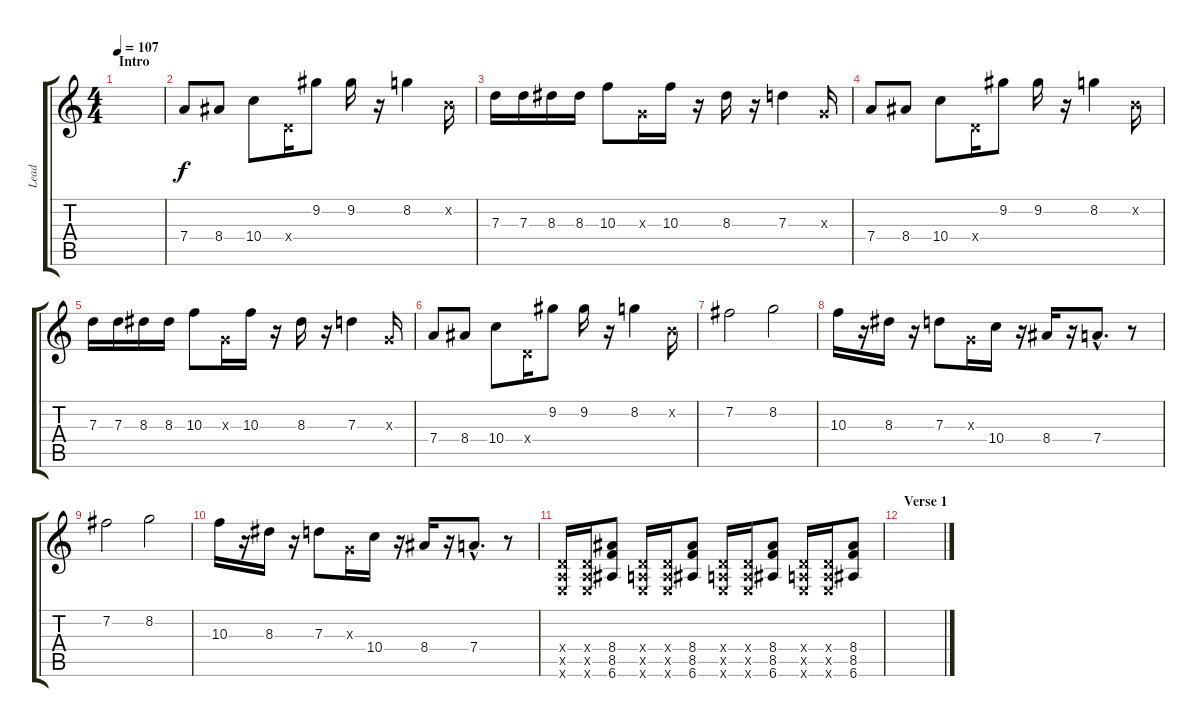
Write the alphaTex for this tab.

\track ("Lead" "Lead") {instrument distortionguitar}
\staff {score tabs}
\tuning (E4 B3 G3 D3 A2 E2) {hide}
\ts (4 4)
\section ("" "Intro")
\tempo 107
\clef g2
\ks c
|
7.4.8 8.4.8 10.4.8 0.4{x}.16 9.2.8 9.2.16 r.16 8.2.4 0.2{x}.16 |
7.3.16 7.3.16 8.3.16 8.3.16 10.3.8 0.3{x}.16 10.3.16 r.16 8.3.16 r.16 7.3.4 0.3{x}.16 |
7.4.8 8.4.8 10.4.8 0.4{x}.16 9.2.8 9.2.16 r.16 8.2.4 0.2{x}.16 |
7.3.16 7.3.16 8.3.16 8.3.16 10.3.8 0.3{x}.16 10.3.16 r.16 8.3.16 r.16 7.3.4 0.3{x}.16 |
7.4.8 8.4.8 10.4.8 0.4{x}.16 9.2.8 9.2.16 r.16 8.2.4 0.2{x}.16 |
7.2.2 8.2.2 |
10.3.16 r.16 8.3.16 r.16 7.3.8 0.3{x}.16 10.4.16 r.16 8.4.16 r.16 7.4{hac}.8{d} r.8 |
7.2.2 8.2.2 |
10.3.16 r.16 8.3.16 r.16 7.3.8 0.3{x}.16 10.4.16 r.16 8.4.16 r.16 7.4{hac}.8{d} r.8 |
(0.4{x} 0.5{x} 0.6{x}).16 (0.4{x} 0.5{x} 0.6{x}).16 (8.4 8.5 6.6).8 (0.4{x} 0.5{x} 0.6{x}).16 (0.4{x} 0.5{x} 0.6{x}).16 (8.4 8.5 6.6).8 (0.4{x} 0.5{x} 0.6{x}).16 (0.4{x} 0.5{x} 0.6{x}).16 (8.4 8.5 6.6).8 (0.4{x} 0.5{x} 0.6{x}).16 (0.4{x} 0.5{x} 0.6{x}).16 (8.4 8.5 6.6).8 |
\section ("" "Verse 1")
